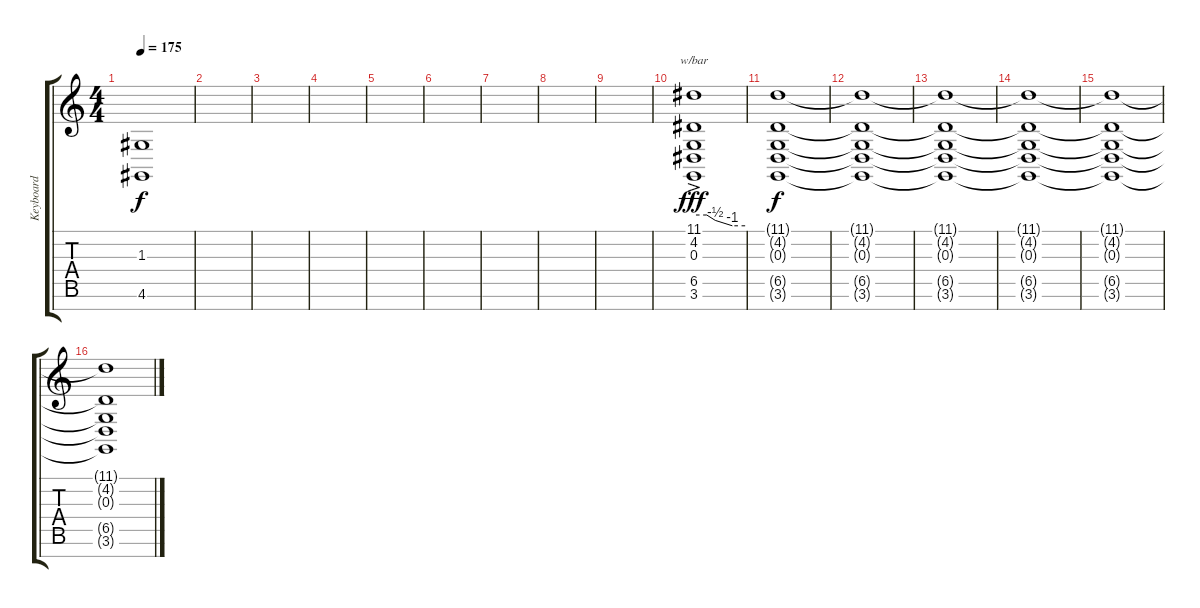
\track ("Keyboard" "Keyboard") {instrument pad4choir}
\staff {score tabs}
\tuning (E4 B3 G3 D3 A2 E2 B1) {hide}
\ts (4 4)
\tempo 175
\clef g2
\ks c
(1.3{t} 4.6{t}).1{dy f} |
|
|
|
|
|
|
|
|
(11.1 4.2 0.3{ac} 6.5 3.6).1{tbe (custom default 0 0 15 0 25 -2 45 -4 60 -4) dy fff volume 12} |
(11.1{t} 4.2{t} 0.3{t} 6.5{t} 3.6{t}).1{dy f} |
(11.1{t} 4.2{t} 0.3{t} 6.5{t} 3.6{t}).1 |
(11.1{t} 4.2{t} 0.3{t} 6.5{t} 3.6{t}).1 |
(11.1{t} 4.2{t} 0.3{t} 6.5{t} 3.6{t}).1 |
(11.1{t} 4.2{t} 0.3{t} 6.5{t} 3.6{t}).1{volume 6} |
(11.1{t} 4.2{t} 0.3{t} 6.5{t} 3.6{t}).1
